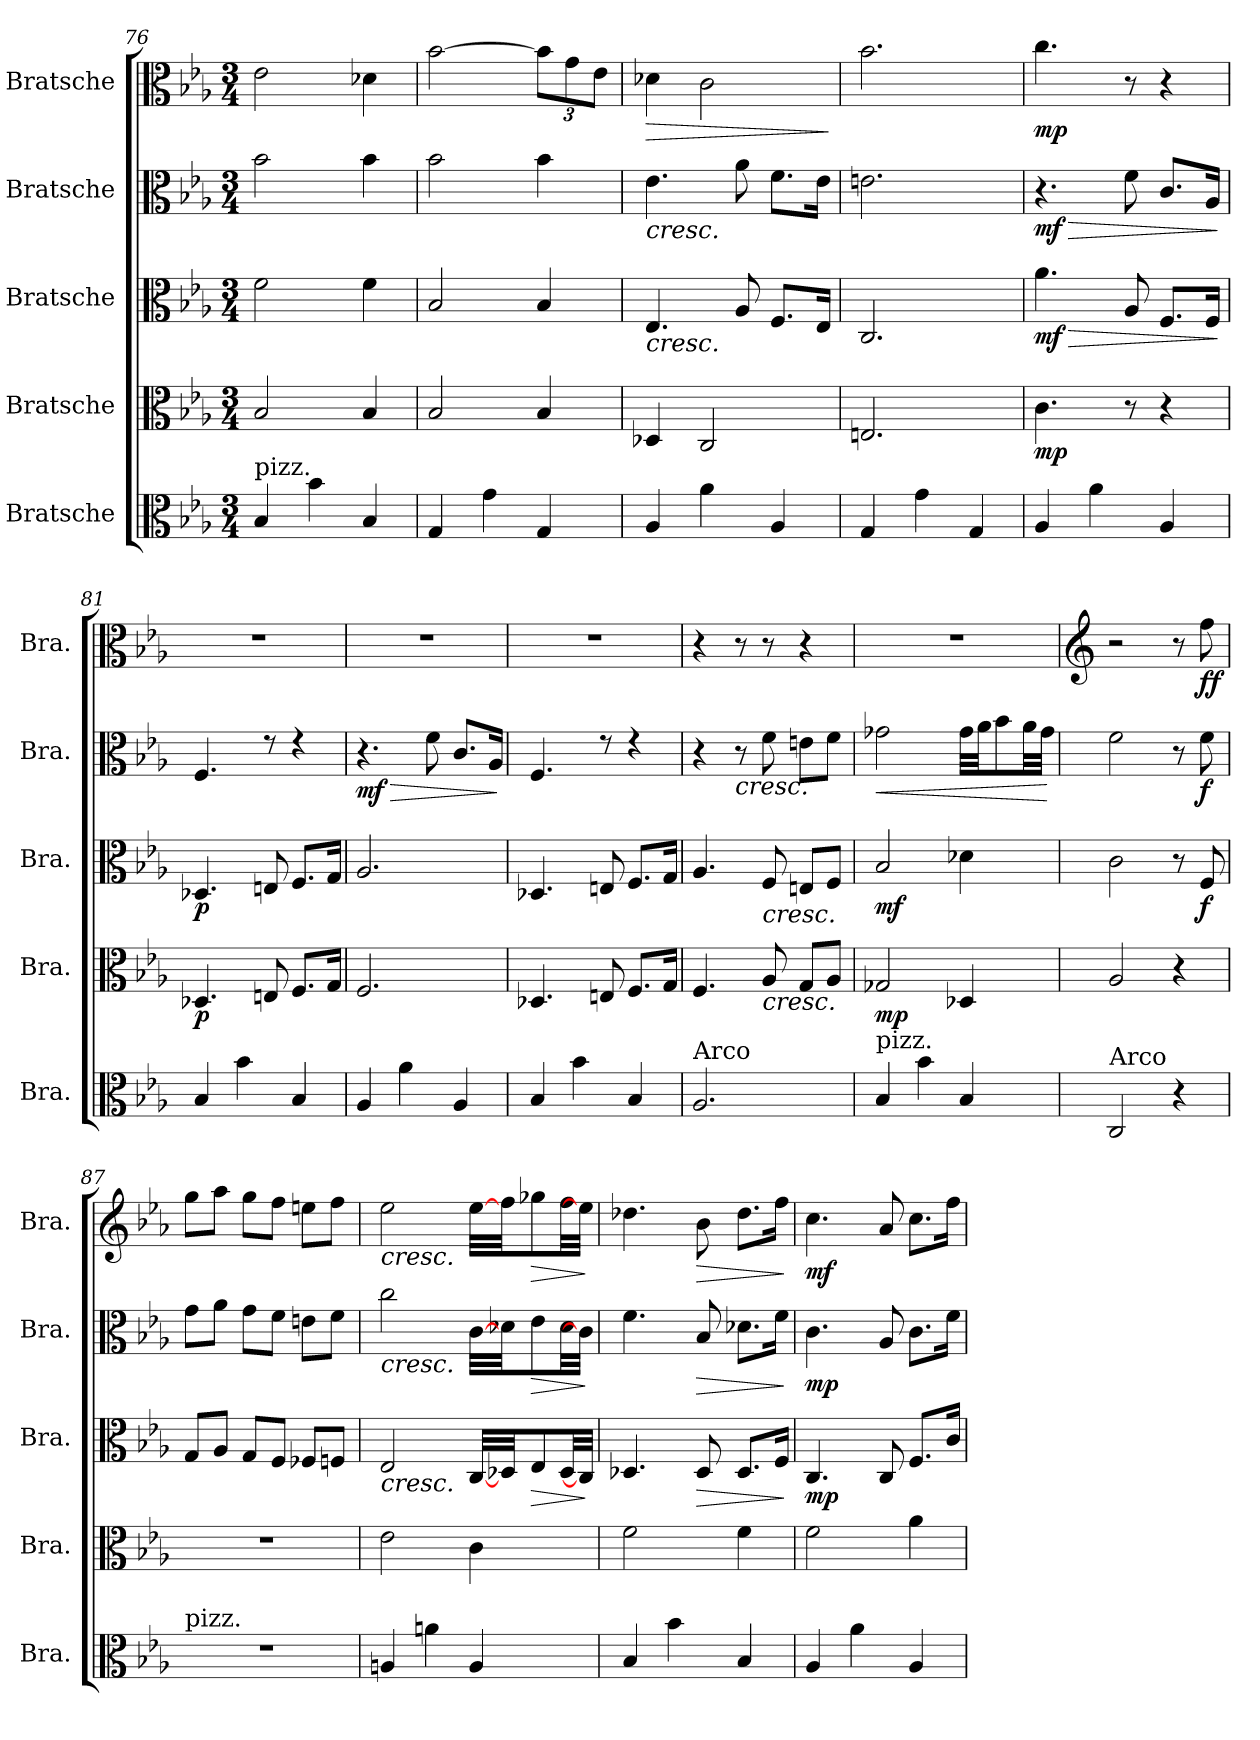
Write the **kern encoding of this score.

**kern	**kern	**dynam	**kern	**dynam	**kern	**dynam	**kern	**dynam
*part5	*part4	*part4	*part3	*part3	*part2	*part2	*part1	*part1
*staff5	*staff4	*staff4	*staff3	*staff3	*staff2	*staff2	*staff1	*staff1
*I"Bratsche	*I"Bratsche	*	*I"Bratsche	*	*I"Bratsche	*	*I"Bratsche	*
*I'Bra.	*I'Bra.	*	*I'Bra.	*	*I'Bra.	*	*I'Bra.	*
*clefC3	*clefC3	*	*clefC3	*	*clefC3	*	*clefC3	*
*k[b-e-a-]	*k[b-e-a-]	*	*k[b-e-a-]	*	*k[b-e-a-]	*	*k[b-e-a-]	*
*M3/4	*M3/4	*	*M3/4	*	*M3/4	*	*M3/4	*
=76	=76	=76	=76	=76	=76	=76	=76	=76
!LO:TX:a:t=pizz.	!	!	!	!	!	!	!	!
4B-/	2B-/	.	2f\	.	2b-\	.	2e-\	.
4b-\	.	.	.	.	.	.	.	.
4B-/	4B-/	.	4f\	.	4b-\	.	4d-X\	.
!!LO:LB:g=z
=77	=77	=77	=77	=77	=77	=77	=77	=77
4G/	2B-/	.	2B-/	.	2b-\	.	[2b-\	.
4g\	.	.	.	.	.	.	.	.
*	*	*	*	*	*	*	*Xbrackettup	*
4G/	4B-/	.	4B-/	.	4b-\	.	12b-\L]	.
.	.	.	.	.	.	.	12g\	.
.	.	.	.	.	.	.	12e-\J	.
=78	=78	=78	=78	=78	=78	=78	=78	=78
!	!	!	!	!	!LO:TX:b:i:t=cresc.	!	!	!
!	!	!	!LO:TX:b:i:t=cresc.	!	!	!	!	!
!	!	!	!	!	!	!	!	!LO:HP:b
4A-/	4D-X/	.	4.E-/	.	4.e-\	.	4d-X\	>
4a-\	2C/	.	.	.	.	.	2c\	.
.	.	.	8A-/	.	8a-\	.	.	.
4A-/	.	.	8.F/L	.	8.f\L	.	.	.
.	.	.	16E-/Jk	.	16e-\Jk	.	.	.
.	.	.	.	.	.	.	.	]
=79	=79	=79	=79	=79	=79	=79	=79	=79
4G/	2.En/	.	2.C/	.	2.en\	.	2.b-\	.
4g\	.	.	.	.	.	.	.	.
4G/	.	.	.	.	.	.	.	.
=80	=80	=80	=80	=80	=80	=80	=80	=80
!	!	!LO:DY:b	!	!LO:HP:b	!	!LO:HP:b	!	!
!	!	!	!	!LO:DY:n=1:b	!	!LO:DY:n=1:b	!	!LO:DY:b
4A-/	4.c\	mp	4.a-\	> mf	4.r	> mf	4.cc\	mp
4a-\	.	.	.	.	.	.	.	.
.	8r	.	8A-/	.	8f\	.	8r	.
4A-/	4r	.	8.F/L	.	8.c/L	.	4r	.
.	.	.	16F/Jk	.	16A-/Jk	.	.	.
.	.	.	.	]	.	]	.	.
!!LO:PB:g=z
=81	=81	=81	=81	=81	=81	=81	=81	=81
!	!	!LO:DY:b	!	!LO:DY:b	!	!	!	!
4B-/	4.D-X/	p	4.D-X/	p	4.F/	.	2.r	.
4b-\	.	.	.	.	.	.	.	.
.	8En/	.	8En/	.	8re	.	.	.
4B-/	8.F/L	.	8.F/L	.	4re	.	.	.
.	16G/Jk	.	16G/Jk	.	.	.	.	.
=82	=82	=82	=82	=82	=82	=82	=82	=82
!	!	!	!	!	!	!LO:HP:b	!	!
!	!	!	!	!	!	!LO:DY:n=1:b	!	!
4A-/	2.F/	.	2.A-/	.	4.r	> mf	2.r	.
4a-\	.	.	.	.	.	.	.	.
.	.	.	.	.	8f\	.	.	.
4A-/	.	.	.	.	8.c/L	.	.	.
.	.	.	.	.	16A-/Jk	.	.	.
.	.	.	.	.	.	]	.	.
=83	=83	=83	=83	=83	=83	=83	=83	=83
4B-/	4.D-X/	.	4.D-X/	.	4.F/	.	2.r	.
4b-\	.	.	.	.	.	.	.	.
.	8En/	.	8En/	.	8re	.	.	.
4B-/	8.F/L	.	8.F/L	.	4re	.	.	.
.	16G/Jk	.	16G/Jk	.	.	.	.	.
=84	=84	=84	=84	=84	=84	=84	=84	=84
!LO:TX:a:t=Arco	!	!	!	!	!	!	!	!
2.A-/	4.F/	.	4.A-/	.	4r	.	4r	.
!	!	!	!	!	!LO:TX:b:i:t=cresc.	!	!	!
.	.	.	.	.	8r	.	8r	.
!	!	!	!LO:TX:b:i:t=cresc.	!	!	!	!	!
!	!LO:TX:b:i:t=cresc.	!	!	!	!	!	!	!
.	8A-/	.	8F/	.	8f\	.	8r	.
.	8G/L	.	8En/L	.	8en\L	.	4r	.
.	8A-/J	.	8F/J	.	8f\J	.	.	.
!!LO:LB:g=z
=85	=85	=85	=85	=85	=85	=85	=85	=85
!LO:TX:a:t=pizz.	!	!	!	!	!	!	!	!
!	!	!LO:DY:b	!	!LO:DY:b	!	!LO:HP:b	!	!
4B-/	2G-X/	mp	2B-/	mf	2g-X\	<	2.r	.
4b-\	.	.	.	.	.	.	.	.
4B-/	4D-X/	.	4d-X\	.	32g-\LLL	.	.	.
.	.	.	.	.	32a-\JJ	.	.	.
.	.	.	.	.	8b-\	.	.	.
.	.	.	.	.	32a-\LL	.	.	.
.	.	.	.	.	32g-\JJJ	.	.	.
.	.	.	.	.	.	[	.	.
=86	=86	=86	=86	=86	=86	=86	=86	=86
*	*	*	*	*	*	*	*clefG2	*
!LO:TX:a:t=Arco	!	!	!	!	!	!	!	!
2C/	2A-/	.	2c\	.	2f\	.	2r	.
4r	4r	.	8r	.	8r	.	8r	.
!	!	!	!	!LO:DY:b	!	!LO:DY:b	!	!LO:DY:b
.	.	.	8F/	f	8f\	f	8ff\	ff
=87	=87	=87	=87	=87	=87	=87	=87	=87
!LO:TX:a:t=pizz.	!	!	!	!	!	!	!	!
2.r	2.r	.	8G/L	.	8g\L	.	8gg\L	.
.	.	.	8A-/J	.	8a-\J	.	8aa-\J	.
.	.	.	8G/L	.	8g\L	.	8gg\L	.
.	.	.	8F/J	.	8f\J	.	8ff\J	.
.	.	.	8F-X/L	.	8en\L	.	8een\L	.
.	.	.	8Fn/J	.	8f\J	.	8ff\J	.
=88	=88	=88	=88	=88	=88	=88	=88	=88
!	!	!	!	!LO:HP:b	!	!LO:HP:b	!	!LO:HP:b
4An/	2e-\	.	2E-/	<	2cc\	<	2ee-\	<
4an\	.	.	.	.	.	.	.	.
4A/	4c\	.	[32C/LLL	.	[32c\LLL	.	[32ee-\LLL	.
.	.	.	32D-X/JJ	.	32d-X\JJ	.	32ff\JJ	.
!	!	!	!	!LO:HP:b	!	!LO:HP:b	!	!LO:HP:b
.	.	.	8E-/	>	8e-\	>	8gg-X\	>
.	.	.	32D-/LL	.	32d-\LL	.	32ff\LL	.
.	.	.	32C/JJJ]	.	32c\JJJ]	.	32ee-\JJJ]	.
.	.	.	.	[ ]	.	[ ]	.	[ ]
!!LO:PB:g=z
=89	=89	=89	=89	=89	=89	=89	=89	=89
4B-/	2f\	.	4.D-X/	.	4.f\	.	4.dd-X\	.
4b-\	.	.	.	.	.	.	.	.
!	!	!	!	!LO:HP:b	!	!LO:HP:b	!	!LO:HP:b
.	.	.	8D-/	>	8B-/	>	8b-\	>
4B-/	4f\	.	8.D-/L	.	8.d-X\L	.	8.dd-\L	.
.	.	.	16F/Jk	.	16f\Jk	.	16ff\Jk	.
.	.	.	.	]	.	]	.	]
=90	=90	=90	=90	=90	=90	=90	=90	=90
!	!	!	!	!LO:DY:b	!	!LO:DY:b	!	!LO:DY:b
4A-/	2f\	.	4.C/	mp	4.c\	mp	4.cc\	mf
4a-\	.	.	.	.	.	.	.	.
.	.	.	8C/	.	8A-/	.	8a-/	.
4A-/	4a-\	.	8.F/L	.	8.c\L	.	8.cc\L	.
.	.	.	16c/Jk	.	16f\Jk	.	16ff\Jk	.
=	=	=	=	=	=	=	=	=
*-	*-	*-	*-	*-	*-	*-	*-	*-
